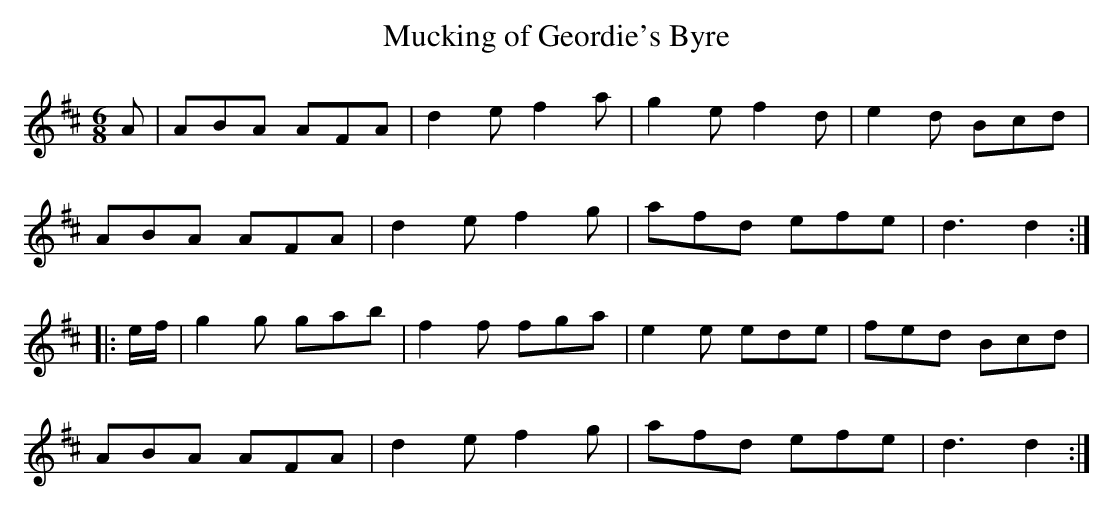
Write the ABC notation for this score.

X:1
T:Mucking of Geordie's Byre
L:1/8
M:6/8
K:D
A | ABA AFA | d2e f2a | g2e f2d | e2d Bcd |
ABA AFA | d2e f2g | afd efe | d3 d2 ::
e/2f/2 | g2g gab | f2f fga | e2e ede | fed Bcd |
ABA AFA | d2e f2g | afd efe | d3 d2 :|
